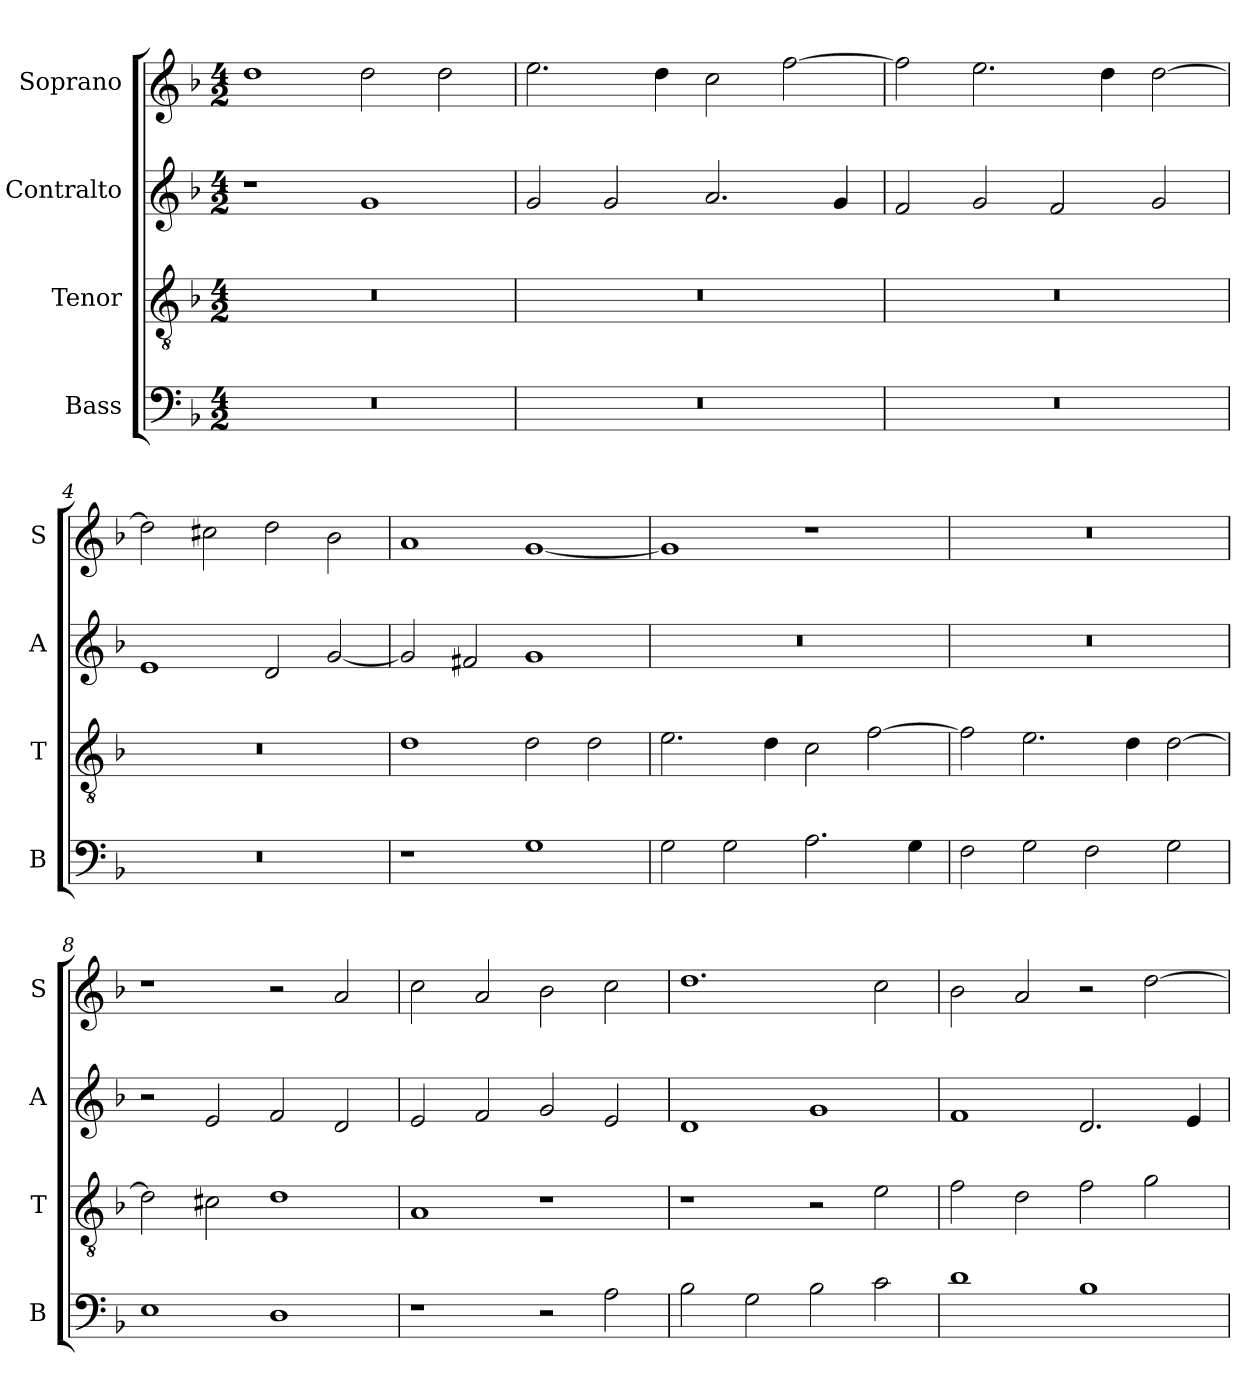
**kern	**kern	**kern	**kern
*part4	*part3	*part2	*part1
*staff4	*staff3	*staff2	*staff1
*I"Bass	*I"Tenor	*I"Contralto	*I"Soprano
*I'B	*I'T	*I'A	*I'S
*clefF4	*clefGv2	*clefG2	*clefG2
*k[b-]	*k[b-]	*k[b-]	*k[b-]
*G:dor	*G:dor	*G:dor	*G:dor
*M4/2	*M4/2	*M4/2	*M4/2
=1	=1	=1	=1
0r	0r	1r	1dd
.	.	1g	2dd
.	.	.	2dd
=2	=2	=2	=2
0r	0r	2g	2.ee
.	.	2g	.
.	.	.	4dd
.	.	2.a	2cc
.	.	.	[2ff
.	.	4g	.
=3	=3	=3	=3
0r	0r	2f	2ff]
.	.	2g	2.ee
.	.	2f	.
.	.	.	4dd
.	.	2g	[2dd
=4	=4	=4	=4
0r	0r	1e	2dd]
.	.	.	2cc#X
.	.	2d	2dd
.	.	[2g	2b-
=5	=5	=5	=5
1r	1d	2g]	1a
.	.	2f#X	.
1G	2d	1g	[1g
.	2d	.	.
=6	=6	=6	=6
2G	2.e	0r	1g]
2G	.	.	.
.	4d	.	.
2.A	2c	.	1r
.	[2f	.	.
4G	.	.	.
=7	=7	=7	=7
2F	2f]	0r	0r
2G	2.e	.	.
2F	.	.	.
.	4d	.	.
2G	[2d	.	.
=8	=8	=8	=8
1E	2d]	2r	1r
.	2c#X	2e	.
1D	1d	2f	2r
.	.	2d	2a
=9	=9	=9	=9
1r	1A	2e	2cc
.	.	2f	2a
2r	1r	2g	2b-
2A	.	2e	2cc
=10	=10	=10	=10
2B-	1r	1d	1.dd
2G	.	.	.
2B-	2r	1g	.
2c	2e	.	2cc
=11	=11	=11	=11
1d	2f	1f	2b-
.	2d	.	2a
1B-	2f	2.d	2r
.	2g	.	[2dd
.	.	4e	.
=	=	=	=
*-	*-	*-	*-
